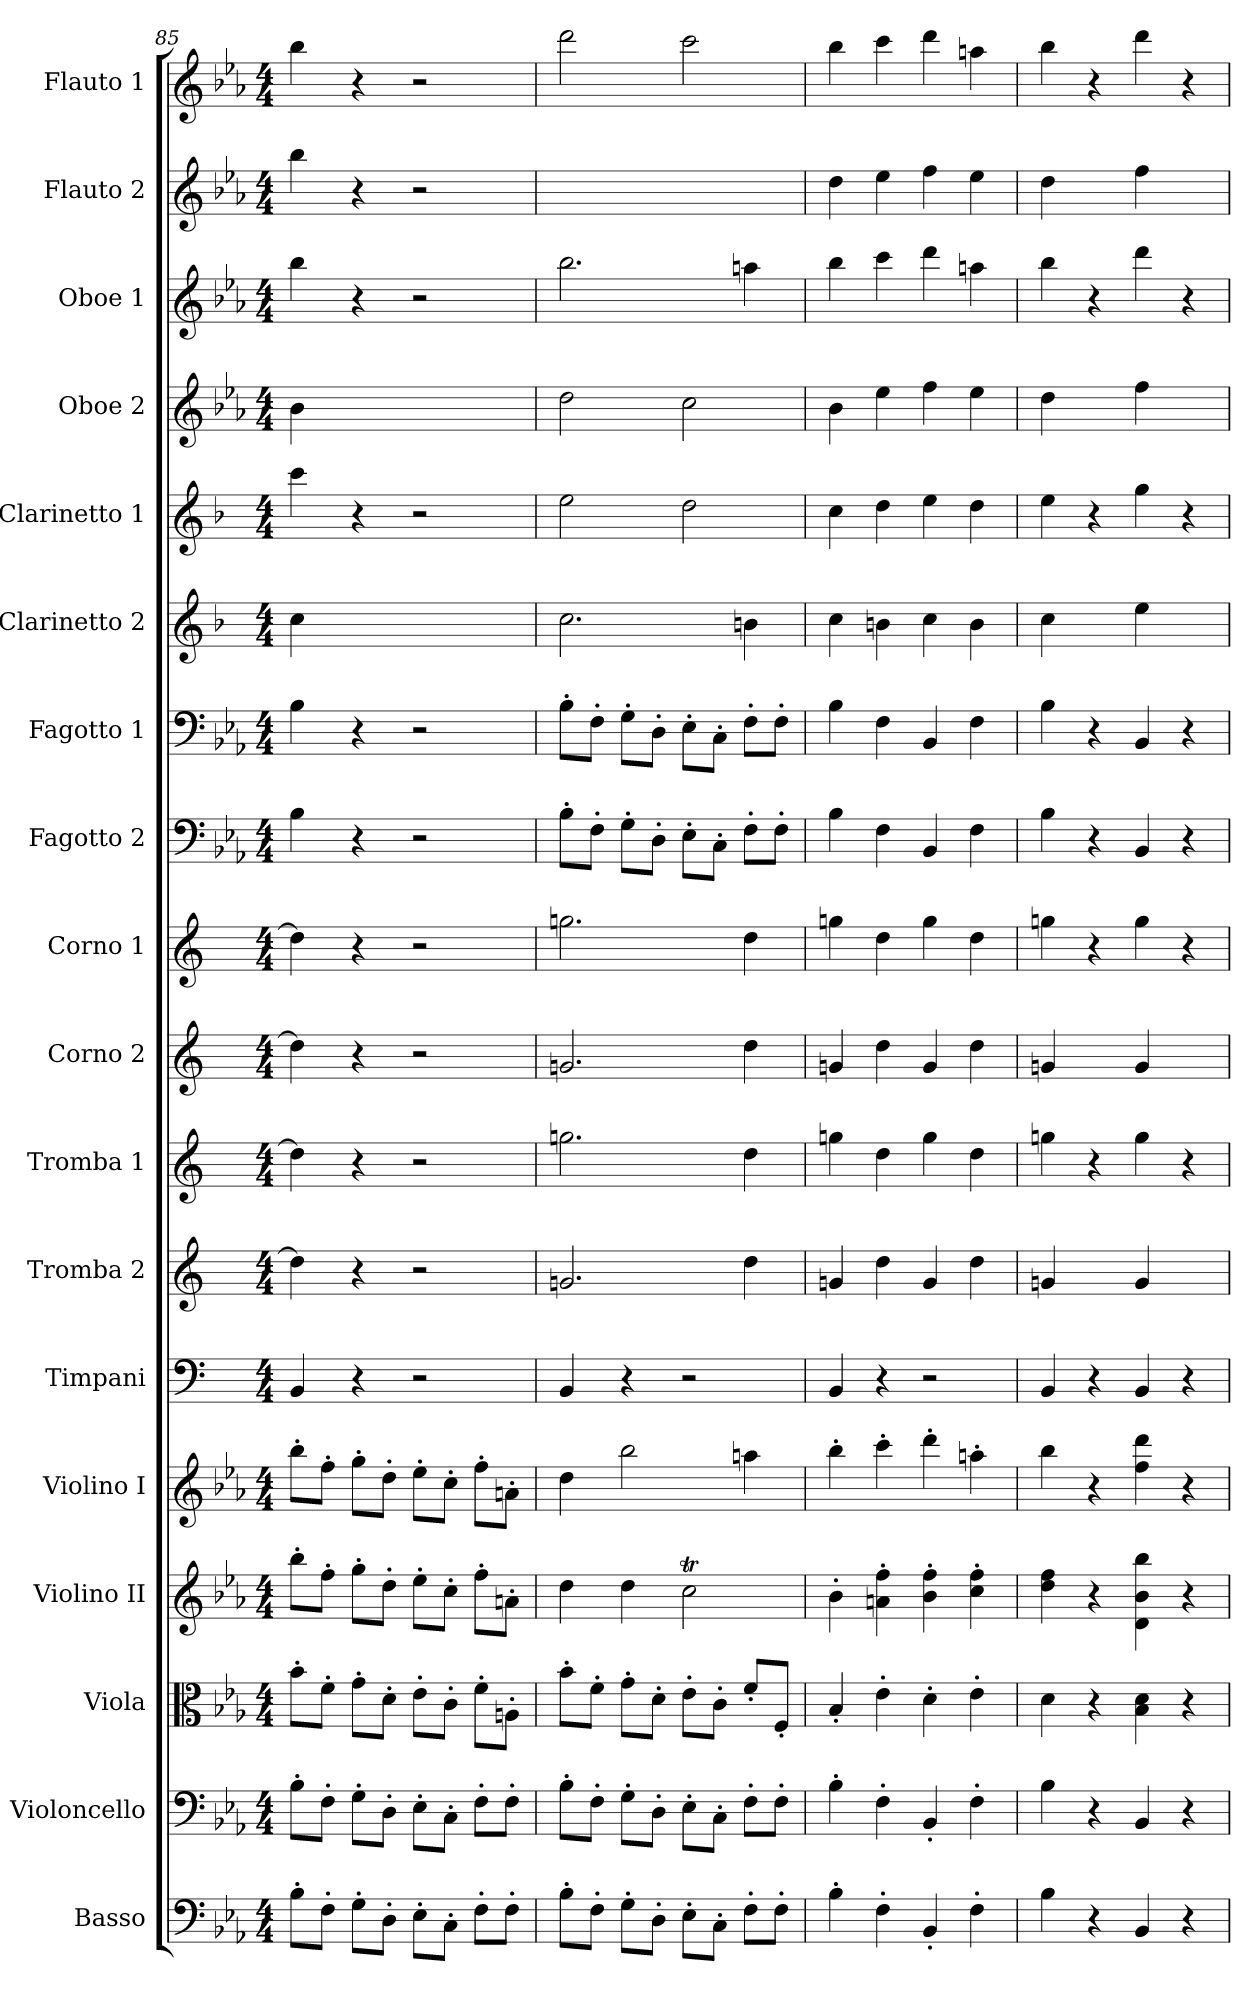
**kern	**kern	**kern	**kern	**kern	**kern	**kern	**kern	**kern	**kern	**kern	**kern	**kern	**kern	**kern	**kern	**kern	**kern
*part18	*part17	*part16	*part15	*part14	*part13	*part12	*part11	*part10	*part9	*part8	*part7	*part6	*part5	*part4	*part3	*part2	*part1
*staff18	*staff17	*staff16	*staff15	*staff14	*staff13	*staff12	*staff11	*staff10	*staff9	*staff8	*staff7	*staff6	*staff5	*staff4	*staff3	*staff2	*staff1
*I"Basso	*I"Violoncello	*I"Viola	*I"Violino II	*I"Violino I	*I"Timpani	*I"Tromba 2	*I"Tromba 1	*I"Corno 2	*I"Corno 1	*I"Fagotto 2	*I"Fagotto 1	*I"Clarinetto 2	*I"Clarinetto 1	*I"Oboe 2	*I"Oboe 1	*I"Flauto 2	*I"Flauto 1
*	*I'Vc	*I'Vla	*I'Vln	*I'Vln	*	*	*	*	*	*	*	*I'Cl	*I'Cl	*I'Ob	*I'Ob	*I'Fl	*I'Fl
*clefF4	*clefF4	*clefC3	*clefG2	*clefG2	*clefF4	*clefG2	*clefG2	*clefG2	*clefG2	*clefF4	*clefF4	*clefG2	*clefG2	*clefG2	*clefG2	*clefG2	*clefG2
*ITrd7c12	*	*	*	*	*	*ITrd-2c-3	*ITrd-2c-3	*ITrd5c9	*ITrd5c9	*	*	*ITrd1c2	*ITrd1c2	*	*	*	*
*k[b-e-a-]	*k[b-e-a-]	*k[b-e-a-]	*k[b-e-a-]	*k[b-e-a-]	*	*	*	*	*	*k[b-e-a-]	*k[b-e-a-]	*k[b-e-a-]	*k[b-e-a-]	*k[b-e-a-]	*k[b-e-a-]	*k[b-e-a-]	*k[b-e-a-]
*M4/4	*M4/4	*M4/4	*M4/4	*M4/4	*M4/4	*M4/4	*M4/4	*M4/4	*M4/4	*M4/4	*M4/4	*M4/4	*M4/4	*M4/4	*M4/4	*M4/4	*M4/4
=85	=85	=85	=85	=85	=85	=85	=85	=85	=85	=85	=85	=85	=85	=85	=85	=85	=85
8BB-'\L	8B-'\L	8b-'\L	8bb-'\L	8bb-'\L	4BB	4ff]	4ff]	4f]	4f]	4B-	4B-	4b-	4bb-	4b-	4bb-	4bb-	4bb-
8FF'\J	8F'\J	8f'\J	8ff'\J	8ff'\J	.	.	.	.	.	.	.	.	.	.	.	.	.
8GG'\L	8G'\L	8g'\L	8gg'\L	8gg'\L	4r	4r	4r	4r	4r	4r	4r	4ryy	4r	4ryy	4r	4r	4r
8DD'\J	8D'\J	8d'\J	8dd'\J	8dd'\J	.	.	.	.	.	.	.	.	.	.	.	.	.
8EE-'\L	8E-'\L	8e-'\L	8ee-'\L	8ee-'\L	2r	2r	2r	2r	2r	2r	2r	2ryy	2r	2ryy	2r	2r	2r
8CC'\J	8C'\J	8c'\J	8cc'\J	8cc'\J	.	.	.	.	.	.	.	.	.	.	.	.	.
8FF'\L	8F'\L	8f'\L	8ff'\L	8ff'\L	.	.	.	.	.	.	.	.	.	.	.	.	.
8FF'\J	8F'\J	8An'\J	8an'\J	8an'\J	.	.	.	.	.	.	.	.	.	.	.	.	.
=86	=86	=86	=86	=86	=86	=86	=86	=86	=86	=86	=86	=86	=86	=86	=86	=86	=86
8BB-'\L	8B-'\L	8b-'\L	4dd	4dd	4BB	2.b-X	2.bb-X	2.B-X	2.b-X	8B-'\L	8B-'\L	2.b-	2dd	2dd	2.bb-	1ryy	2ddd
8FF'\J	8F'\J	8f'\J	.	.	.	.	.	.	.	8F'\J	8F'\J	.	.	.	.	.	.
8GG'\L	8G'\L	8g'\L	4dd	2bb-	4r	.	.	.	.	8G'\L	8G'\L	.	.	.	.	.	.
8DD'\J	8D'\J	8d'\J	.	.	.	.	.	.	.	8D'\J	8D'\J	.	.	.	.	.	.
8EE-'\L	8E-'\L	8e-'\L	2ccT	.	2r	.	.	.	.	8E-'\L	8E-'\L	.	2cc	2cc	.	.	2ccc
8CC'\J	8C'\J	8c'\J	.	.	.	.	.	.	.	8C'\J	8C'\J	.	.	.	.	.	.
8FF'\L	8F'\L	8f'/L	.	4aan	.	4ff	4ff	4f	4f	8F'\L	8F'\L	4an	.	.	4aan	.	.
8FF'\J	8F'\J	8F'/J	.	.	.	.	.	.	.	8F'\J	8F'\J	.	.	.	.	.	.
=87	=87	=87	=87	=87	=87	=87	=87	=87	=87	=87	=87	=87	=87	=87	=87	=87	=87
4BB-'	4B-'	4B-'	4b-'	4bb-'	4BB	4b-X	4bb-X	4B-X	4b-X	4B-	4B-	4b-	4b-	4b-	4bb-	4dd	4bb-
4FF'	4F'	4e-'	4an' 4ff'	4ccc'	4r	4ff	4ff	4f	4f	4F	4F	4an	4cc	4ee-	4ccc	4ee-	4ccc
4BBB-'	4BB-'	4d'	4b-' 4ff'	4ddd'	2r	4b-	4bb-	4B-	4b-	4BB-	4BB-	4b-	4dd	4ff	4ddd	4ff	4ddd
4FF'	4F'	4e-'	4cc' 4ff'	4aan'	.	4ff	4ff	4f	4f	4F	4F	4a	4cc	4ee-	4aan	4ee-	4aan
=88	=88	=88	=88	=88	=88	=88	=88	=88	=88	=88	=88	=88	=88	=88	=88	=88	=88
4BB-	4B-	4d	4dd 4ff	4bb-	4BB	4b-X	4bb-X	4B-X	4b-X	4B-	4B-	4b-	4dd	4dd	4bb-	4dd	4bb-
4r	4r	4r	4r	4r	4r	4ryy	4r	4ryy	4r	4r	4r	4ryy	4r	4ryy	4r	4ryy	4r
4BBB-	4BB-	4B- 4d	4d 4b- 4bb-	4ff 4ddd	4BB	4b-	4bb-	4B-	4b-	4BB-	4BB-	4dd	4ff	4ff	4ddd	4ff	4ddd
4r	4r	4r	4r	4r	4r	4ryy	4r	4ryy	4r	4r	4r	4ryy	4r	4ryy	4r	4ryy	4r
=	=	=	=	=	=	=	=	=	=	=	=	=	=	=	=	=	=
*-	*-	*-	*-	*-	*-	*-	*-	*-	*-	*-	*-	*-	*-	*-	*-	*-	*-
